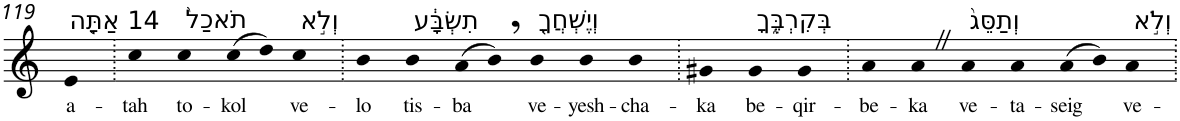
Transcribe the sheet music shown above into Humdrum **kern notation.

**kern	**text
*part1	*part1
*staff1	*staff1
*I"Piano	*
*I'Pno	*
!!LO:PB:g=z
*clefG2	*
*k[]	*
=119	=119
!LO:TX:a:t=14 אַתָּ֤ה	!
!	!LO:LY:b
4e	a-
=120.	=120.
!	!LO:LY:b
4cc	-tah
!LO:TX:a:t=תֹאכַל֙	!
!	!LO:LY:b
4cc	to-
!	!LO:LY:b
(>8cc	-kol
8dd)	.
!LO:TX:a:t=וְלֹ֣א	!
!	!LO:LY:b
4cc	ve-
=121.	=121.
!	!LO:LY:b
4b	-lo
!LO:TX:a:t=תִשְׂבָּ֔ע	!
!	!LO:LY:b
4b	tis-
!	!LO:LY:b
(>8a	-ba
8b,)	.
!LO:TX:a:t=וְיֶשְׁחֲךָ֖	!
!	!LO:LY:b
4b	ve-
!	!LO:LY:b
4b	-yesh-
!	!LO:LY:b
4b	-cha-
=122.	=122.
!	!LO:LY:b
4g#X	-ka
!LO:TX:a:t=בְּקִרְבֶּ֑ךָ	!
!	!LO:LY:b
4g#	be-
!	!LO:LY:b
4g#	-qir-
=123.	=123.
!	!LO:LY:b
4a	-be-
!	!LO:LY:b
4aZ	-ka
!LO:TX:a:t=וְתַסֵּג֙	!
!	!LO:LY:b
4a	ve-
!	!LO:LY:b
4a	-ta-
!	!LO:LY:b
(>8a	-seig
8b)	.
!LO:TX:a:t=וְלֹ֣א	!
!	!LO:LY:b
4a	ve-
=.	=.
*-	*-
